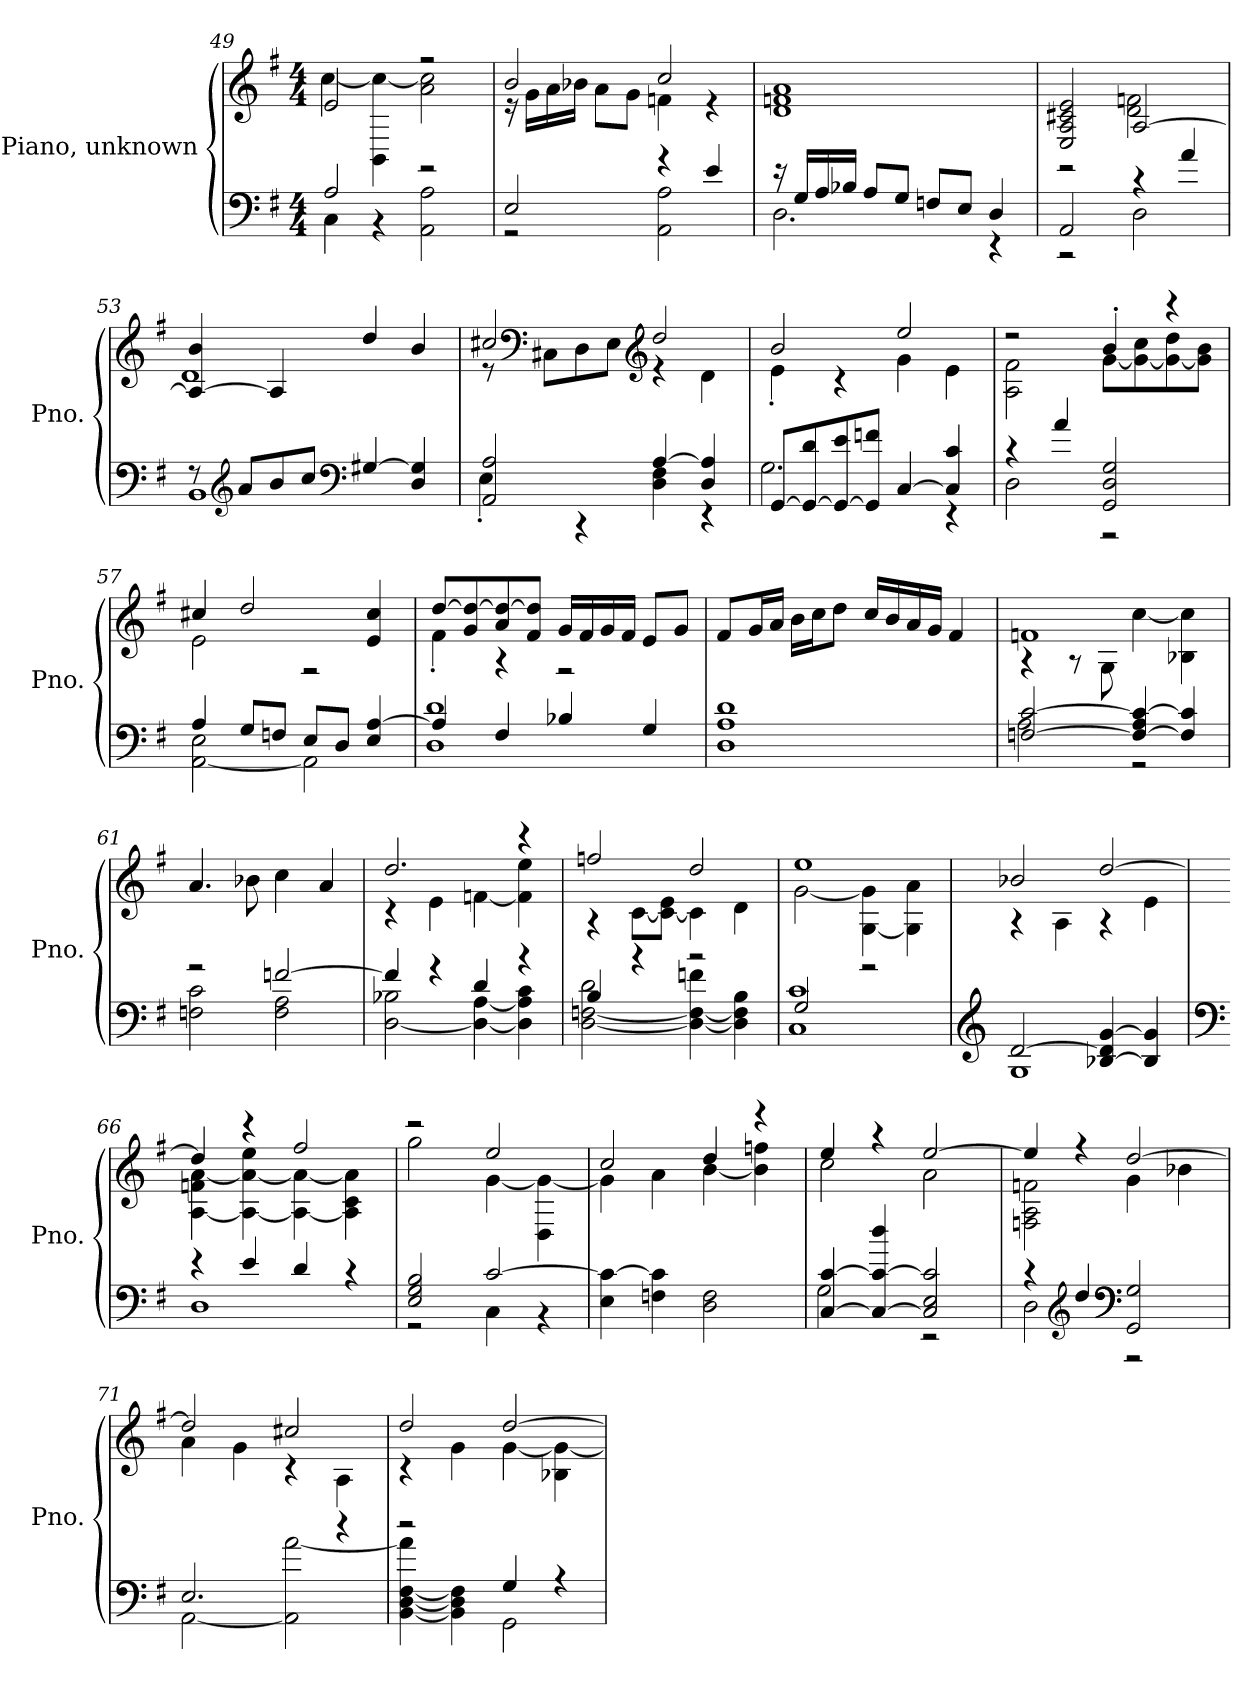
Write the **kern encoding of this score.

**kern	**kern
*part1	*part1
*staff2	*staff1
*I"Piano, unknown	*
*I'Pno.	*
*clefF4	*clefG2
*k[f#]	*k[f#]
*M4/4	*M4/4
=49	=49
*^	*^
2A/	4C\	2e/	[4cc\
.	4r	.	4BB\ 4cc\_
2r	2AA\ 2A\	2r	2a\ 2cc\]
!!LO:LB:g=z	!!
=50	=50	=50	=50
2E/	2r	2b/	16r
.	.	.	16g\LL
.	.	.	16a\
.	.	.	16b-X\JJ
.	.	.	8a\L
.	.	.	8g\J
4r	2AA\ 2A\	2cc/	4fn\
4e/	.	.	4r
*	*	*v	*v
=51	=51	=51
16r	2.D\	1d 1fn 1a
16G/LL	.	.
16A/	.	.
16B-X/JJ	.	.
8A/L	.	.
8G/J	.	.
8Fn/L	.	.
8E/J	.	.
4D/	4r	.
=52	=52	=52
*	*	*^
2AA/	2r	2E/ 2A/ 2c#X/ 2e/	2r
4r	2D\	[2A/	2d\ 2fn\
4a/	.	.	.
=53	=53	=53	=53
8r	1BB	4A/_ 4b/	1d
*clefG2	*	*	*
8a/L	.	.	.
8b/	.	4A/]	.
8cc/J	.	.	.
*clefF4	*	*	*
[4G#X/	.	4dd/	.
4D/ 4G#/]	.	4b/	.
!!LO:LB:g=z	!!
=54	=54	=54	=54
2AA/ 2A/	4E'\	2cc#X/	8r
*	*	*clefF4	*
.	.	.	8C#X\L
.	4r	.	8D\
.	.	.	8E\J
*	*	*clefG2	*
[4A/	4D\ 4F#\	2dd/	4r
4D/ 4A/]	4r	.	4d\
=55	=55	=55	=55
[8GG/L	2.G\	2b/	4e'\
8GG/_ 8d/	.	.	.
8GG/_ 8e/	.	.	4r
8GG/] 8fn/J	.	.	.
[4C/	.	2ee/	4g\
4C/] 4c/	4r	.	4e\
=56	=56	=56	=56
4r	2D\	2r	2A\ 2f#\
4a/	.	.	.
2GG/ 2D/ 2G/	2r	4b'/	[8g\L
.	.	.	8g\_ 8cc\
.	.	4r	8g\_ 8dd\
.	.	.	8g\] 8b\J
=57	=57	=57	=57
4A/	[2AA\ 2E\	4cc#X/	2e\
8G/L	.	2dd/	.
8Fn/J	.	.	.
8E/L	2AA\]	.	2r
8D/J	.	.	.
4E/ [4A/	.	4e/ 4cc#/	.
!!LO:PB:g=z	!!
=58	=58	=58	=58
4A/]	1D 1d	[8dd/L	4f#'\
.	.	8g/ 8dd/_	.
4F#/	.	8a/ 8dd/_	4r
.	.	8f#/ 8dd/]J	.
4B-X/	.	16g/LL	2r
.	.	16f#/	.
.	.	16g/	.
.	.	16f#/JJ	.
4G/	.	8e/L	.
.	.	8g/J	.
*v	*v	*	*
*	*v	*v
=59	=59
1D 1A 1d	8f#/L
.	16g/L
.	16a/JJ
.	16b\LL
.	16cc\J
.	8dd\J
.	16cc/LL
.	16b/
.	16a/
.	16g/JJ
.	4f#/
=60	=60
*^	*^
[2Fn/ [2c/	2A\	1fn	4r
.	.	.	8r
.	.	.	8G\
4F/_ 4A/ 4c/_	2r	.	[4cc\
4F/] 4c/]	.	.	4B-X\ 4cc\]
*	*	*v	*v
=61	=61	=61
2r	2Fn\ 2c\	4.a/
.	.	8b-X\
[2fn/	2F\ 2A\	4cc\
.	.	4a/
=62	=62	=62
*	*	*^
4f/]	[2D\ 2B-X\	2.dd/	4r
4r	.	.	4e\
4d/	4D\_ [4A\	.	[4fn\
4r	4D\] 4A\] 4c\	4r	4f\] 4ee\
!!LO:LB:g=z	!!
=63	=63	=63	=63
4B/	[2D\ [2Fn\ 2d\	2ffn/	4r
4r	.	.	[8c\L
.	.	.	8c\_ 8e\J
2r	4D\_ 4F\_ 4fn\	2dd/	4c\]
.	4D\] 4F\] 4B\	.	4d\
=64	=64	=64	=64
2G/	1C 1c	1ee	[2g\
2r	.	.	[4G\ 4g\]
.	.	.	4G\] 4a\
=65	=65	=65	=65
*clefG2	*	*	*
[2d/	1G	2b-X/	4r
.	.	.	4A\
[4B-X/ 4d/] [4g/	.	[2dd/	4r
4B-/] 4g/]	.	.	4e\
=66	=66	=66	=66
*clefF4	*	*	*
4r	1D	4dd/]	[4A\ 4fn\ [4a\
4e/	.	4r	4A\_ 4a\_ 4ee\
4d/	.	2ff#/	4A\_ 4a\_
4r	.	.	4A\] 4c\ 4a\]
=67	=67	=67	=67
2E/ 2G/ 2B/	2r	2r	2gg\
[2c/	4C\	2ee/	[4g\
.	4r	.	4D\ 4g\_
*v	*v	*	*
=68	=68	=68
4E\ 4c\_	2cc/	4g\]
4Fn\ 4c\]	.	4a\
2D\ 2F\	4dd/	[4b\
.	4r	4b\] 4ffn\
!!LO:LB:g=z	!!
=69	=69	=69
*^	*	*
[4C/ [4c/	2G\	4ee/	2cc\
4C/_ 4c/_ 4dd/	.	4r	.
2C/] 2E/ 2c/]	2r	[2ee/	2a\
=70	=70	=70	=70
4r	2D\	4ee/]	2Fn\ 2A\ 2fn\
*clefG2	*	*	*
4dd/	.	4r	.
*clefF4	*	*	*
2GG/ 2G/	2r	[2dd/	4g\
.	.	.	4b-X\
=71	=71	=71	=71
2.E/	[2AA\	2dd/]	4a\
.	.	.	4g\
.	2AA\] [2a\	2cc#X/	4r
4r	.	.	4A\
=72	=72	=72	=72
2r	[4BB\ [4D\ [4F#\ 4a\]	2dd/	4r
.	4BB\] 4D\] 4F#\]	.	4g\
4G/	2GG\	[2dd/	[4g\
4r	.	.	4B-X\ 4g\_
*v	*v	*	*
*	*v	*v
=	=
*-	*-
